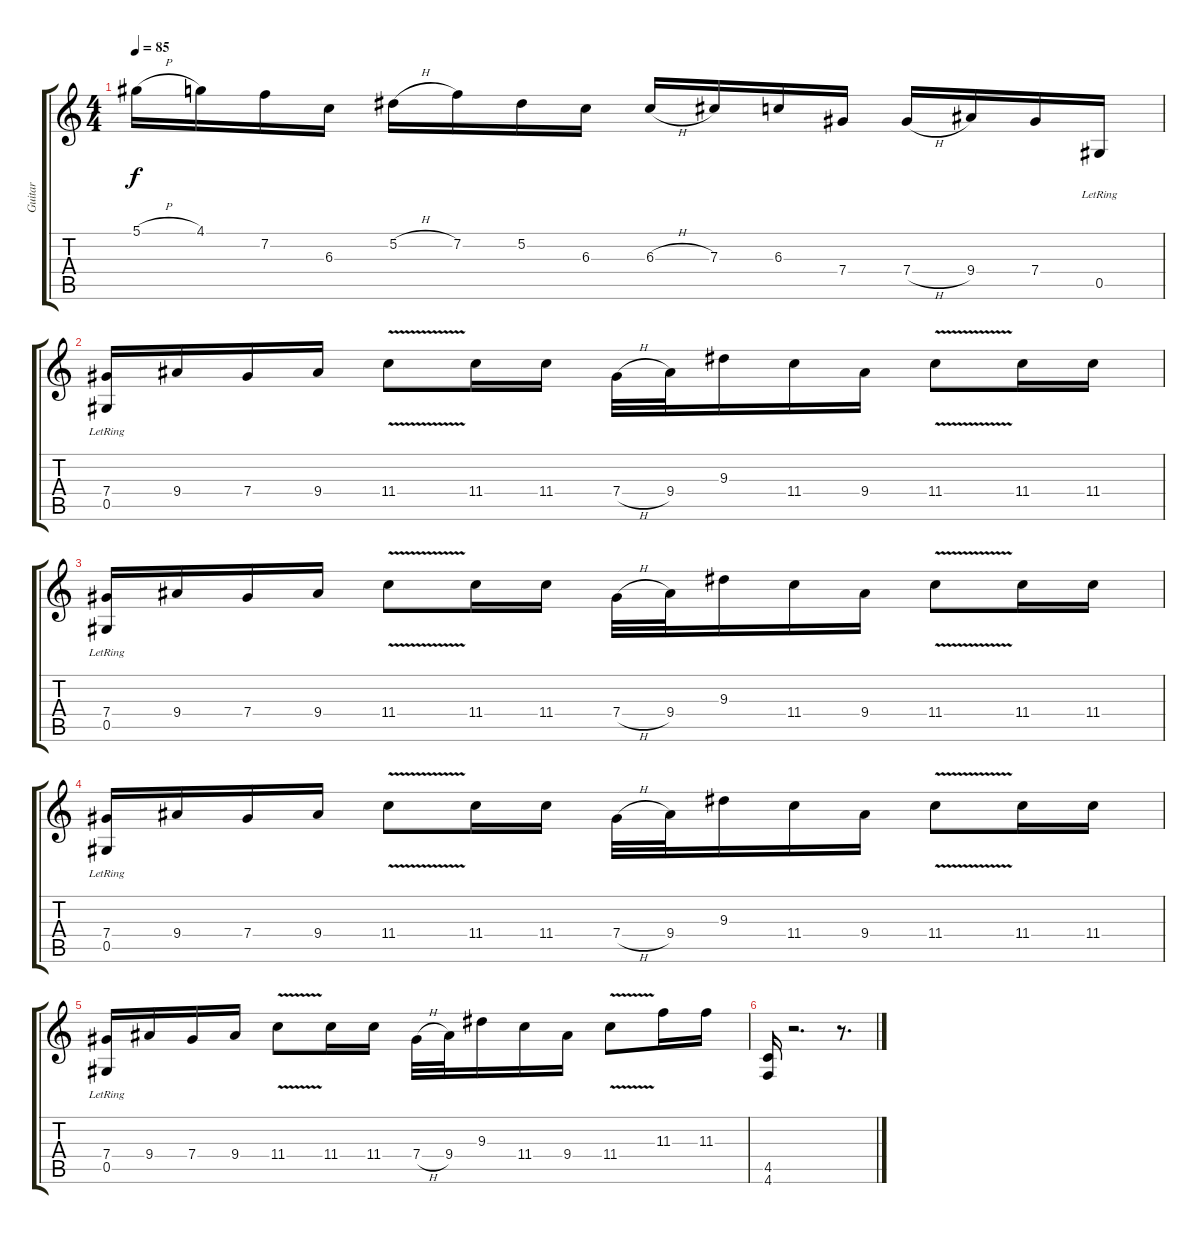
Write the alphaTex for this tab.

\track ("Guitar" "Guitar") {instrument distortionguitar}
\staff {score tabs}
\tuning (Eb4 Bb3 Gb3 Db3 Ab2 Db2) {hide}
\ts (4 4)
\tempo 85
\clef g2
\ks c
5.1{h}.16{dy f} 4.1.16 7.2.16 6.3.16 5.2{h}.16 7.2.16 5.2.16 6.3.16 6.3{h}.16 7.3.16 6.3.16 7.4.16 7.4{h}.16 9.4.16 7.4.16 0.5{lr}.16 |
(7.4 0.5{lr}).16{volume 3} 9.4.16 7.4.16 9.4.16 11.4{v}.8 11.4.16 11.4.16 7.4{h}.32 9.4.32 9.3.16 11.4.16 9.4.16 11.4{v}.8 11.4.16 11.4.16 |
(7.4 0.5{lr}).16 9.4.16 7.4.16 9.4.16 11.4{v}.8 11.4.16 11.4.16 7.4{h}.32 9.4.32 9.3.16 11.4.16 9.4.16 11.4{v}.8 11.4.16 11.4.16 |
(7.4 0.5{lr}).16{volume 1} 9.4.16 7.4.16 9.4.16 11.4{v}.8 11.4.16 11.4.16 7.4{h}.32 9.4.32 9.3.16 11.4.16 9.4.16 11.4{v}.8 11.4.16 11.4.16 |
(7.4 0.5{lr}).16 9.4.16 7.4.16 9.4.16 11.4{v}.8 11.4.16 11.4.16 7.4{h}.32 9.4.32 9.3.16 11.4.16 9.4.16 11.4{v}.8 11.3.16 11.3.16 |
(4.5 4.6).16 r.2{d} r.8{d}
